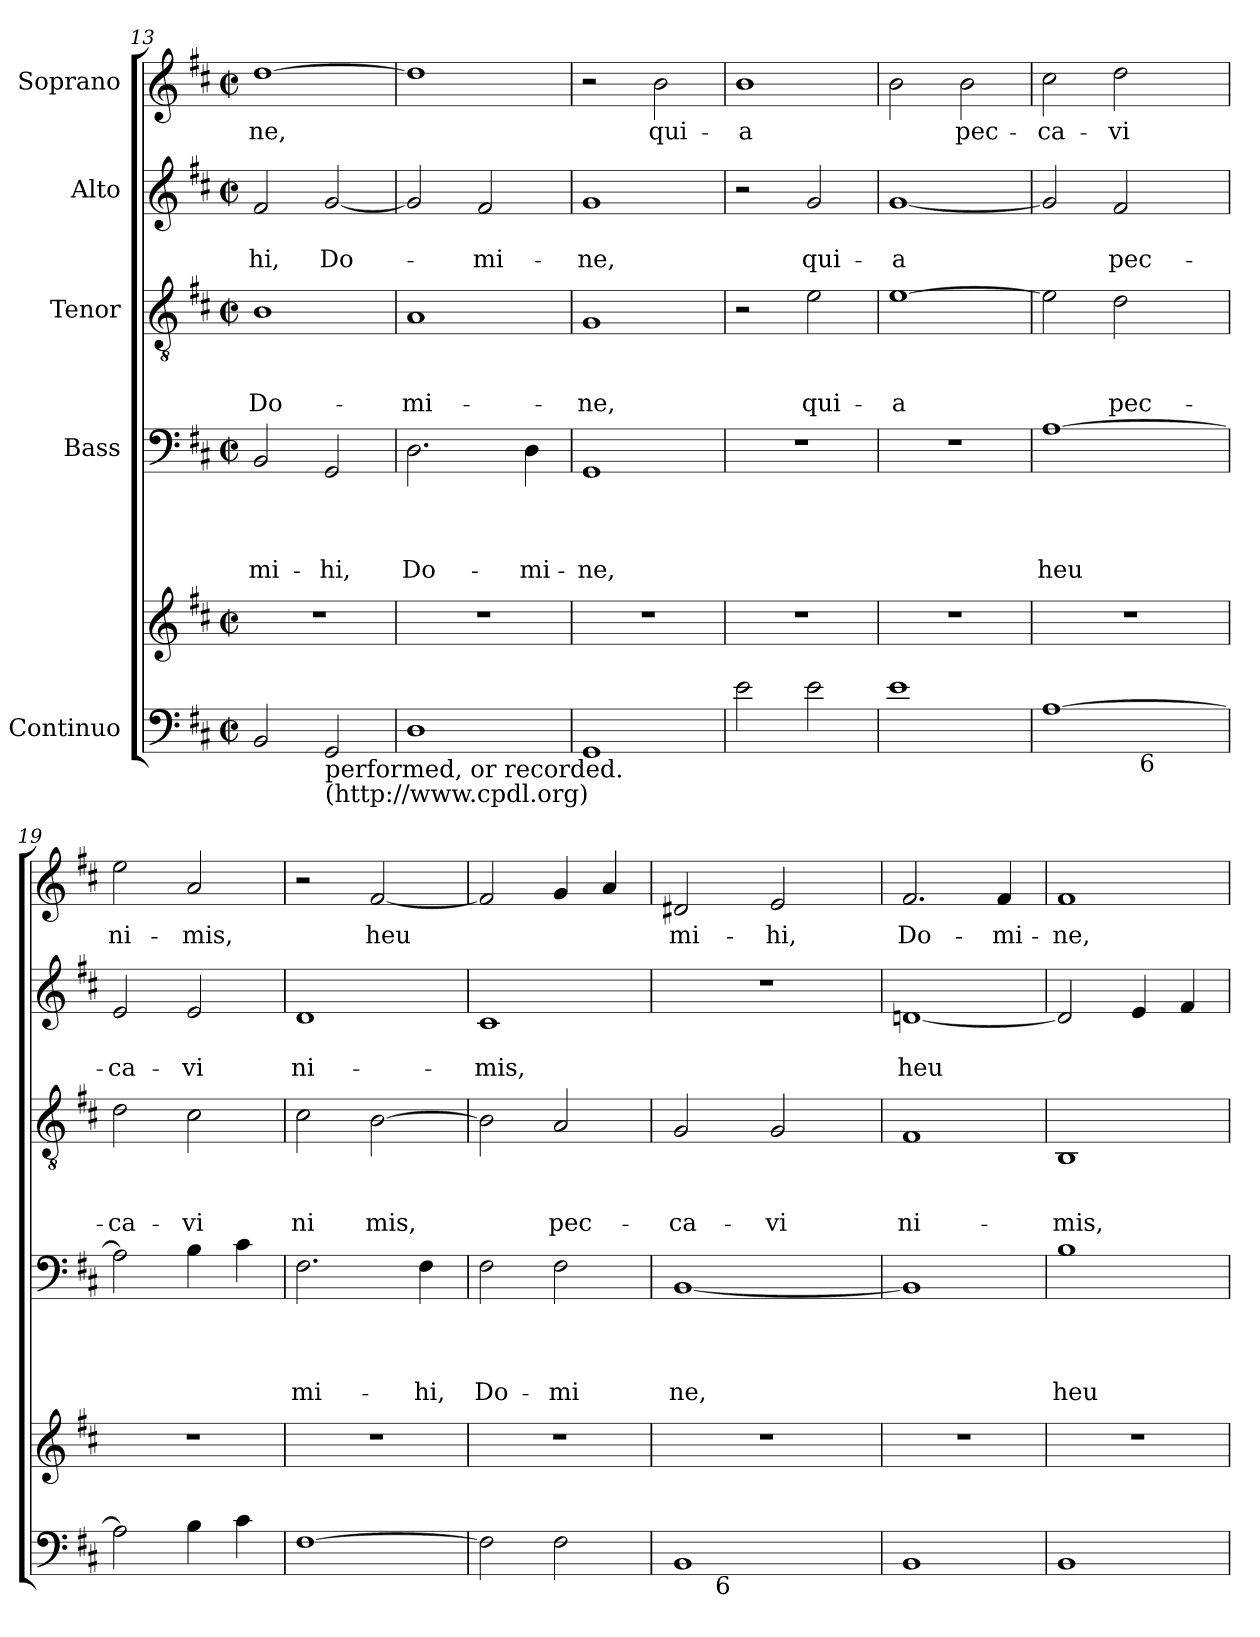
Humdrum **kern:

**kern	**kern	**kern	**text	**text	**text	**text	**kern	**text	**text	**text	**kern	**text	**text	**kern	**text
*part5	*part5	*part4	*part4	*part4	*part4	*part4	*part3	*part3	*part3	*part3	*part2	*part2	*part2	*part1	*part1
*staff6	*staff5	*staff4	*staff4	*staff4	*staff4	*staff4	*staff3	*staff3	*staff3	*staff3	*staff2	*staff2	*staff2	*staff1	*staff1
*I"Continuo	*	*I"Bass	*	*	*	*	*I"Tenor	*	*	*	*I"Alto	*	*	*I"Soprano	*
*clefF4	*clefG2	*clefF4	*	*	*	*	*clefGv2	*	*	*	*clefG2	*	*	*clefG2	*
*k[f#c#]	*k[f#c#]	*k[f#c#]	*	*	*	*	*k[f#c#]	*	*	*	*k[f#c#]	*	*	*k[f#c#]	*
*D:	*D:	*D:	*	*	*	*	*D:	*	*	*	*D:	*	*	*D:	*
*M2/2	*M2/2	*M2/2	*	*	*	*	*M2/2	*	*	*	*M2/2	*	*	*M2/2	*
*met(c|)	*met(c|)	*met(c|)	*	*	*	*	*met(c|)	*	*	*	*met(c|)	*	*	*met(c|)	*
=13	=13	=13	=13	=13	=13	=13	=13	=13	=13	=13	=13	=13	=13	=13	=13
!	!	!	!	!	!	!LO:LY:b	!	!	!	!LO:LY:b	!	!	!LO:LY:b	!	!LO:LY:b
2BB/	1r	2BB/	.	.	.	mi-	1B	.	.	Do-	2f#/	.	-hi,	[>1dd	ne,
!LO:TX:b:t=performed, or recorded.	!	!	!	!	!	!	!	!	!	!	!	!	!	!	!
!LO:TX:b:t=(http&colon;//www.cpdl.org)	!	!	!	!	!	!	!	!	!	!	!	!	!	!	!
!	!	!	!	!	!	!LO:LY:b	!	!	!	!	!	!	!LO:LY:b	!	!
2GG/	.	2GG/	.	.	.	-hi,	.	.	.	.	[<2g/	.	Do-	.	.
=14	=14	=14	=14	=14	=14	=14	=14	=14	=14	=14	=14	=14	=14	=14	=14
!	!	!	!	!	!	!LO:LY:b	!	!	!	!LO:LY:b	!	!	!	!	!
1D>	1r	2.D\	.	.	.	Do-	1A	.	.	-mi-	2g/]	.	.	1dd]	.
!	!	!	!	!	!	!	!	!	!	!	!	!	!LO:LY:b	!	!
.	.	.	.	.	.	.	.	.	.	.	2f#/	.	-mi-	.	.
!	!	!	!	!	!	!LO:LY:b	!	!	!	!	!	!	!	!	!
.	.	4D\	.	.	.	-mi-	.	.	.	.	.	.	.	.	.
=15	=15	=15	=15	=15	=15	=15	=15	=15	=15	=15	=15	=15	=15	=15	=15
!	!	!	!	!	!	!LO:LY:b	!	!	!	!LO:LY:b	!	!	!LO:LY:b	!	!
1GG	1r	1GG	.	.	.	-ne,	1G	.	.	-ne,	1g	.	-ne,	2r	.
!	!	!	!	!	!	!	!	!	!	!	!	!	!	!	!LO:LY:b
.	.	.	.	.	.	.	.	.	.	.	.	.	.	2b\	qui-
!!LO:PB:g=z
=16	=16	=16	=16	=16	=16	=16	=16	=16	=16	=16	=16	=16	=16	=16	=16
!	!	!	!	!	!	!	!	!	!	!	!	!	!	!	!LO:LY:b:rj
2e\	1r	1r	.	.	.	.	2r	.	.	.	2r	.	.	1b	-a
!	!	!	!	!	!	!	!	!	!	!LO:LY:b	!	!	!LO:LY:b	!	!
2e\	.	.	.	.	.	.	2e\	.	.	qui-	2g/	.	qui-	.	.
=17	=17	=17	=17	=17	=17	=17	=17	=17	=17	=17	=17	=17	=17	=17	=17
!	!	!	!	!	!	!	!	!	!	!LO:LY:b:rj	!	!	!LO:LY:b	!	!
1e	1r	1r	.	.	.	.	[>1e	.	.	-a	[<1g	.	-a	2b\	.
!	!	!	!	!	!	!	!	!	!	!	!	!	!	!	!LO:LY:b
.	.	.	.	.	.	.	.	.	.	.	.	.	.	2b\	pec-
=18	=18	=18	=18	=18	=18	=18	=18	=18	=18	=18	=18	=18	=18	=18	=18
!	!	!	!	!	!	!LO:LY:b	!	!	!	!	!	!	!	!	!LO:LY:b
*^	*	*	*	*	*	*	*	*	*	*	*	*	*	*	*
[>1A	2ryy	1r	[>1A	.	.	.	heu	2e\]	.	.	.	2g/]	.	.	2cc#\	-ca-
!	!	!	!	!	!	!	!	!	!	!	!LO:LY:b	!	!	!LO:LY:b	!	!LO:LY:b
.	16.ryy	.	.	.	.	.	.	2d\	.	.	pec-	2f#/	.	pec-	2dd\	-vi
!	!LO:TX:b:t=6	!	!	!	!	!	!	!	!	!	!	!	!	!	!	!
.	4ryy	.	.	.	.	.	.	.	.	.	.	.	.	.	.	.
.	8ryy	.	.	.	.	.	.	.	.	.	.	.	.	.	.	.
.	32ryy	.	.	.	.	.	.	.	.	.	.	.	.	.	.	.
=19	=19	=19	=19	=19	=19	=19	=19	=19	=19	=19	=19	=19	=19	=19	=19	=19
!	!	!	!	!	!	!	!	!	!	!	!LO:LY:b	!	!	!LO:LY:b	!	!LO:LY:b
*v	*v	*	*	*	*	*	*	*	*	*	*	*	*	*	*	*
2A>\]	1r	2A\]	.	.	.	.	2d\	.	.	-ca-	2e/	.	-ca-	2ee\	ni-
!	!	!	!	!	!	!	!	!	!	!LO:LY:b	!	!	!LO:LY:b	!	!LO:LY:b
4B\	.	4B\	.	.	.	.	2c#\	.	.	-vi	2e/	.	-vi	2a/	-mis,
4c#\	.	4c#\	.	.	.	.	.	.	.	.	.	.	.	.	.
=20	=20	=20	=20	=20	=20	=20	=20	=20	=20	=20	=20	=20	=20	=20	=20
!	!	!	!	!	!	!LO:LY:b	!	!	!	!LO:LY:b	!	!	!LO:LY:b	!	!
[>1F#	1r	2.F#\	.	.	.	mi-	2c#\	.	.	ni	1d	.	ni-	2r	.
!	!	!	!	!	!	!	!	!	!	!LO:LY:b	!	!	!	!	!LO:LY:b
.	.	.	.	.	.	.	[>2B\	.	.	mis,	.	.	.	[<2f#/	heu
!	!	!	!	!	!	!LO:LY:b	!	!	!	!	!	!	!	!	!
.	.	4F#\	.	.	.	-hi,	.	.	.	.	.	.	.	.	.
=21	=21	=21	=21	=21	=21	=21	=21	=21	=21	=21	=21	=21	=21	=21	=21
!	!	!	!	!	!	!LO:LY:b	!	!	!	!	!	!	!LO:LY:b	!	!
2F#>\]	1r	2F#\	.	.	.	Do-	2B\]	.	.	.	1c#	.	-mis,	2f#/]	.
!	!	!	!	!	!	!LO:LY:b	!	!	!	!LO:LY:b	!	!	!	!	!
2F#\	.	2F#\	.	.	.	-mi	2A/	.	.	pec-	.	.	.	4g/	.
.	.	.	.	.	.	.	.	.	.	.	.	.	.	4a/	.
=22	=22	=22	=22	=22	=22	=22	=22	=22	=22	=22	=22	=22	=22	=22	=22
!	!	!	!	!	!	!LO:LY:b	!	!	!	!LO:LY:b	!	!	!	!	!LO:LY:b
*^	*	*	*	*	*	*	*	*	*	*	*	*	*	*	*
1BB	8.ryy	1r	[<1BB	.	.	.	ne,	2G/	.	.	-ca-	1r	.	.	2d#X/	mi-
!	!LO:TX:b:t=6	!	!	!	!	!	!	!	!	!	!	!	!	!	!	!
.	2ryy	.	.	.	.	.	.	.	.	.	.	.	.	.	.	.
!	!	!	!	!	!	!	!	!	!	!	!LO:LY:b	!	!	!	!	!LO:LY:b
.	.	.	.	.	.	.	.	2G/	.	.	-vi	.	.	.	2e/	-hi,
.	4ryy	.	.	.	.	.	.	.	.	.	.	.	.	.	.	.
.	16ryy	.	.	.	.	.	.	.	.	.	.	.	.	.	.	.
=23	=23	=23	=23	=23	=23	=23	=23	=23	=23	=23	=23	=23	=23	=23	=23	=23
!	!	!	!	!	!	!	!	!	!	!	!LO:LY:b	!	!	!LO:LY:b	!	!LO:LY:b
*v	*v	*	*	*	*	*	*	*	*	*	*	*	*	*	*	*
1BB	1r	1BB]	.	.	.	.	1F#	.	.	ni-	[<1dni	.	heu	2.f#/	Do-
!	!	!	!	!	!	!	!	!	!	!	!	!	!	!	!LO:LY:b
.	.	.	.	.	.	.	.	.	.	.	.	.	.	4f#/	-mi-
=24	=24	=24	=24	=24	=24	=24	=24	=24	=24	=24	=24	=24	=24	=24	=24
!	!	!	!	!	!	!LO:LY:b	!	!	!	!LO:LY:b	!	!	!	!	!LO:LY:b
1BB	1r	1B	.	.	.	heu	1BB	.	.	-mis,	2d/]	.	.	1f#	-ne,
.	.	.	.	.	.	.	.	.	.	.	4e/	.	.	.	.
.	.	.	.	.	.	.	.	.	.	.	4f#/	.	.	.	.
=	=	=	=	=	=	=	=	=	=	=	=	=	=	=	=
*-	*-	*-	*-	*-	*-	*-	*-	*-	*-	*-	*-	*-	*-	*-	*-
